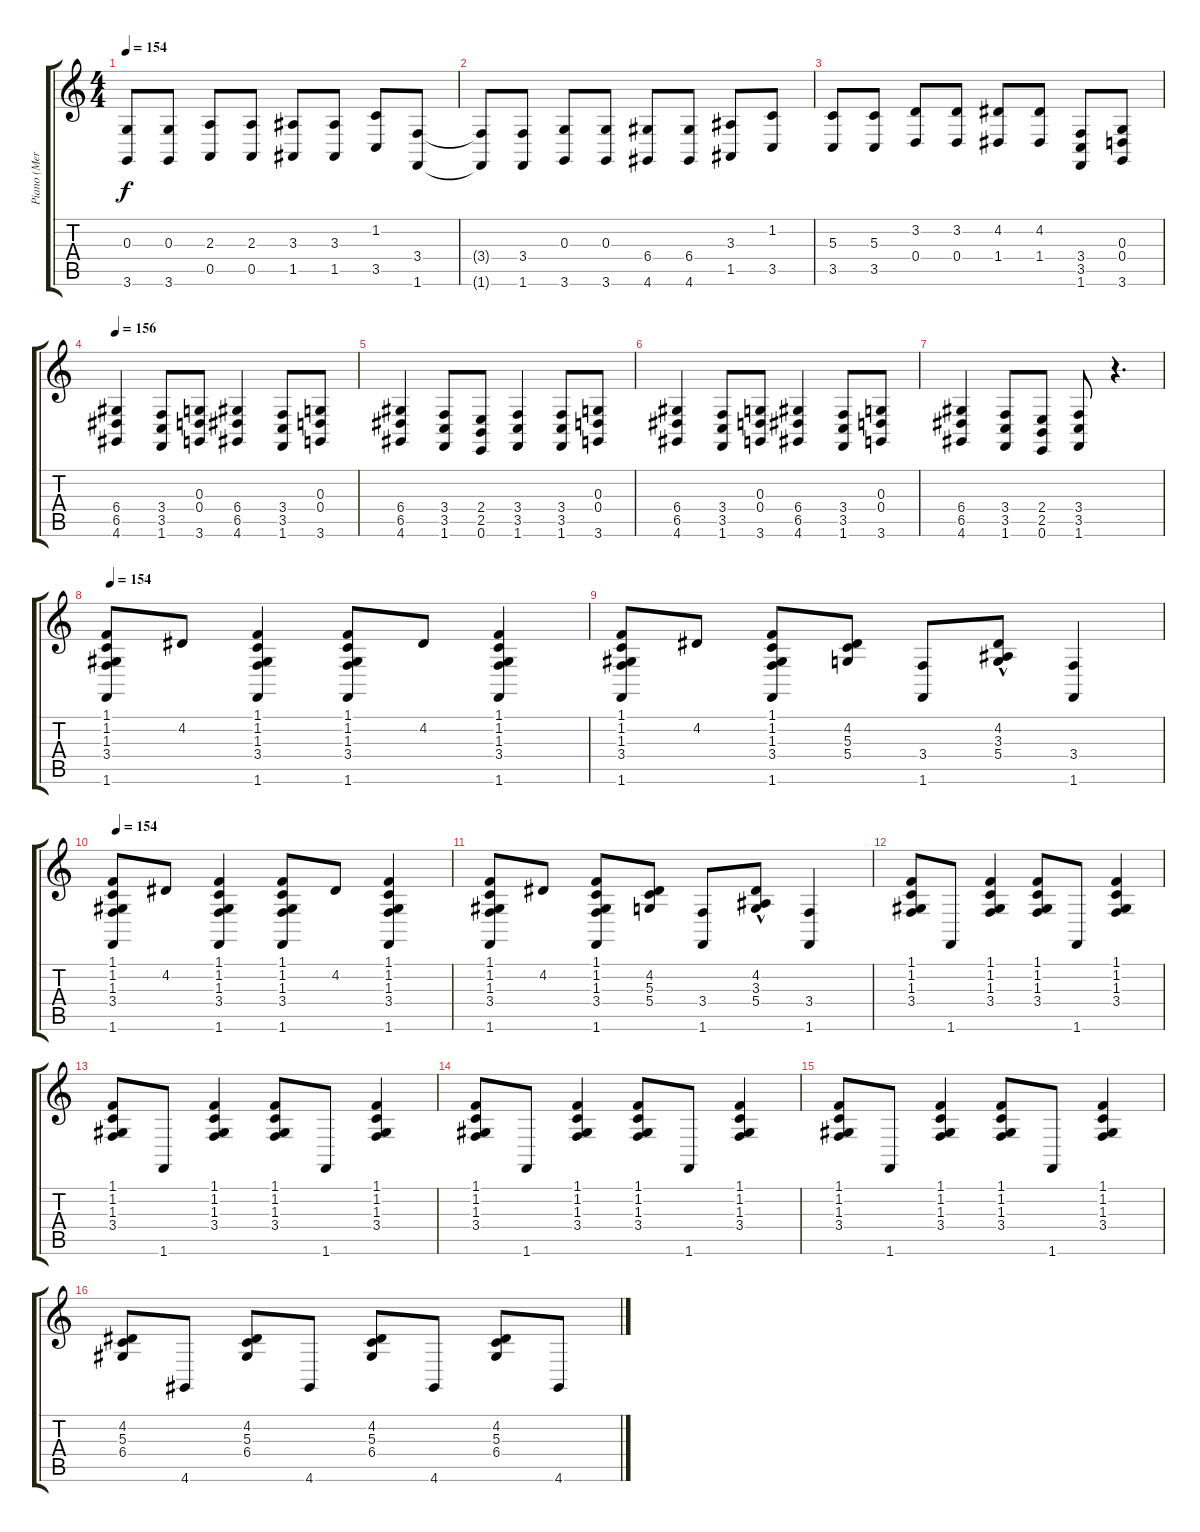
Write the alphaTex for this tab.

\track ("Piano (Mercury)" "Piano (Mer") {instrument brightacousticpiano}
\staff {score tabs}
\tuning (E4 B3 G3 D3 A2 E2) {hide}
\ts (4 4)
\tempo 154
\clef g2
\ks c
(0.3 3.6).8{dy f instrument brightacousticpiano} (0.3 3.6).8 (2.3 0.5).8 (2.3 0.5).8 (3.3 1.5).8 (3.3 1.5).8 (1.2 3.5).8 (3.4 1.6).8 |
(3.4{t} 1.6{t}).8 (3.4 1.6).8 (0.3 3.6).8 (0.3 3.6).8 (6.4 4.6).8 (6.4 4.6).8 (3.3 1.5).8 (1.2 3.5).8 |
(5.3 3.5).8 (5.3 3.5).8 (3.2 0.4).8 (3.2 0.4).8 (4.2 1.4).8 (4.2 1.4).8 (3.4 3.5 1.6).8 (0.3 0.4 3.6).8 |
\tempo 156
(6.4 6.5 4.6).4 (3.4 3.5 1.6).8 (0.3 0.4 3.6).8 (6.4 6.5 4.6).4 (3.4 3.5 1.6).8 (0.3 0.4 3.6).8 |
(6.4 6.5 4.6).4 (3.4 3.5 1.6).8 (2.4 2.5 0.6).8 (3.4 3.5 1.6).4 (3.4 3.5 1.6).8 (0.3 0.4 3.6).8 |
(6.4 6.5 4.6).4 (3.4 3.5 1.6).8 (0.3 0.4 3.6).8 (6.4 6.5 4.6).4 (3.4 3.5 1.6).8 (0.3 0.4 3.6).8 |
(6.4 6.5 4.6).4 (3.4 3.5 1.6).8 (2.4 2.5 0.6).8 (3.4 3.5 1.6).8 r.4{d} |
\tempo 154
(1.1 1.2 1.3 3.4 1.6).8 4.2.8 (1.1 1.2 1.3 3.4 1.6).4 (1.1 1.2 1.3 3.4 1.6).8 4.2.8 (1.1 1.2 1.3 3.4 1.6).4 |
(1.1 1.2 1.3 3.4 1.6).8 4.2.8 (1.1 1.2 1.3 3.4 1.6).8 (4.2 5.3 5.4).8 (3.4 1.6).8 (4.2{hac} 3.3{hac} 5.4{hac}).8 (3.4 1.6).4 |
\tempo 154
(1.1 1.2 1.3 3.4 1.6).8 4.2.8 (1.1 1.2 1.3 3.4 1.6).4 (1.1 1.2 1.3 3.4 1.6).8 4.2.8 (1.1 1.2 1.3 3.4 1.6).4 |
(1.1 1.2 1.3 3.4 1.6).8 4.2.8 (1.1 1.2 1.3 3.4 1.6).8 (4.2 5.3 5.4).8 (3.4 1.6).8 (4.2{hac} 3.3{hac} 5.4{hac}).8 (3.4 1.6).4 |
(1.1 1.2 1.3 3.4).8 1.6.8 (1.1 1.2 1.3 3.4).4 (1.1 1.2 1.3 3.4).8 1.6.8 (1.1 1.2 1.3 3.4).4 |
(1.1 1.2 1.3 3.4).8 1.6.8 (1.1 1.2 1.3 3.4).4 (1.1 1.2 1.3 3.4).8 1.6.8 (1.1 1.2 1.3 3.4).4 |
(1.1 1.2 1.3 3.4).8 1.6.8 (1.1 1.2 1.3 3.4).4 (1.1 1.2 1.3 3.4).8 1.6.8 (1.1 1.2 1.3 3.4).4 |
(1.1 1.2 1.3 3.4).8 1.6.8 (1.1 1.2 1.3 3.4).4 (1.1 1.2 1.3 3.4).8 1.6.8 (1.1 1.2 1.3 3.4).4 |
(4.2 5.3 6.4).8 4.6.8 (4.2 5.3 6.4).8 4.6.8 (4.2 5.3 6.4).8 4.6.8 (4.2 5.3 6.4).8 4.6.8
